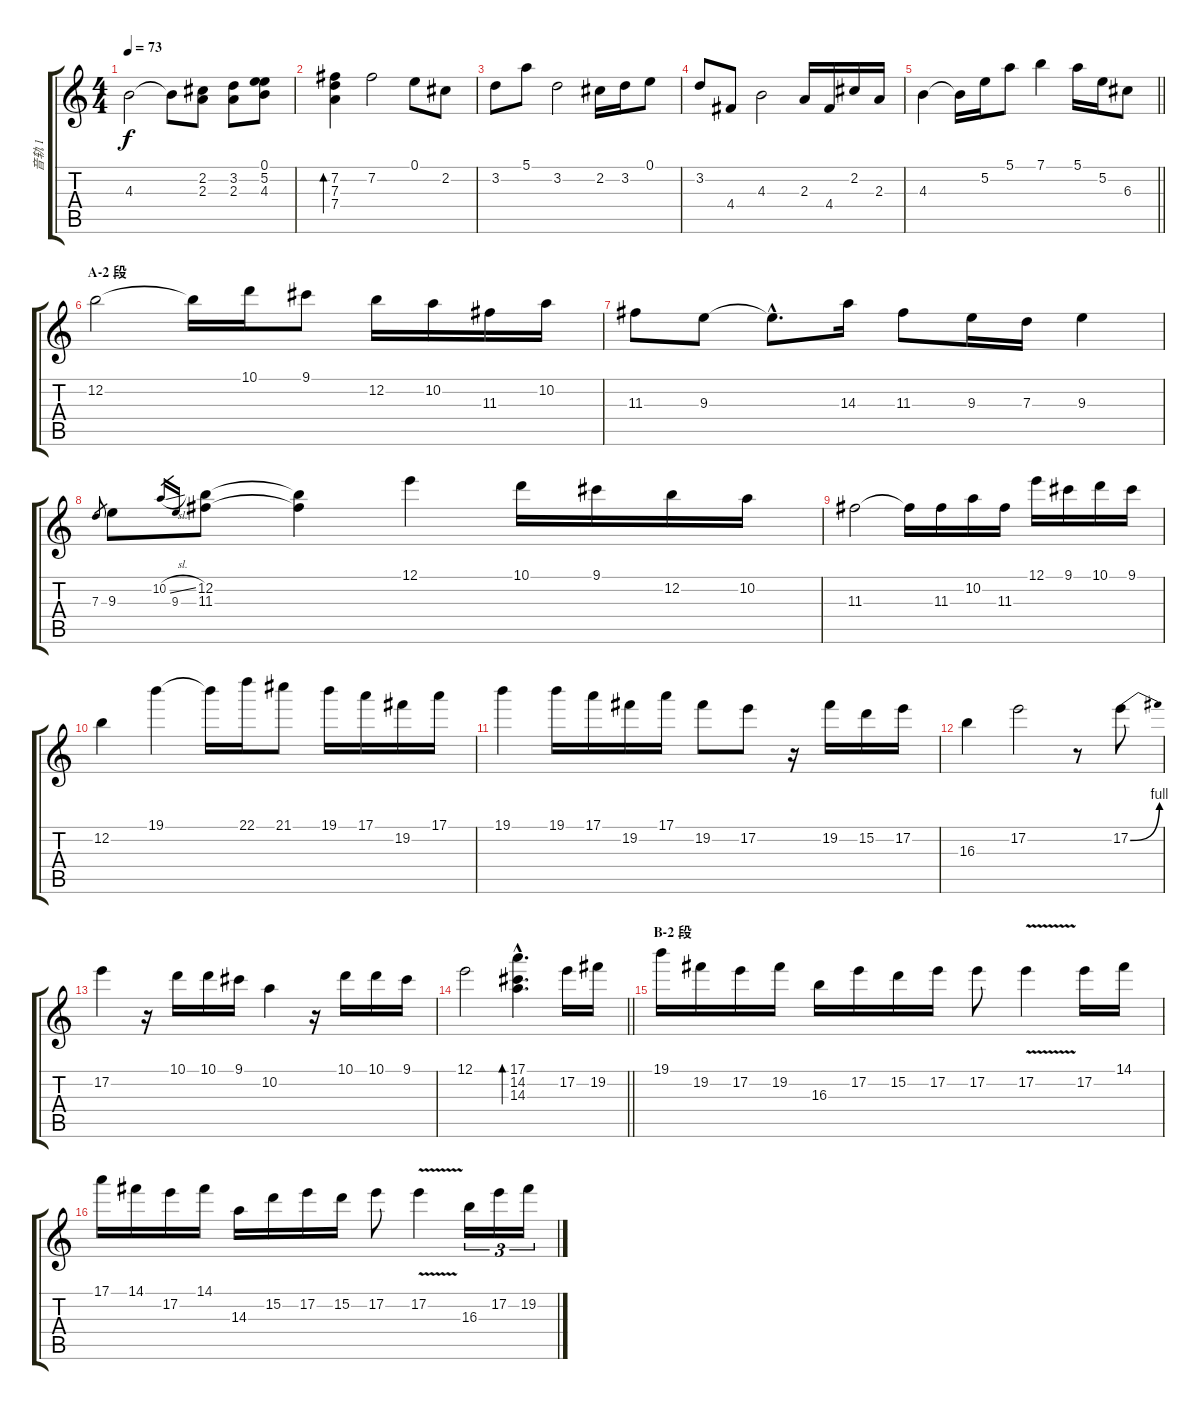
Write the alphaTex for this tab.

\track ("音轨 1" "音轨 1") {instrument electricguitarclean}
\staff {score tabs}
\tuning (E4 B3 G3 D3 A2 E2) {hide}
\ts (4 4)
\tempo 73
\clef g2
\ks c
4.3.2{dy f} 4.3{t}.8 (2.2 2.3).8 (3.2 2.3).8 (0.1 5.2 4.3).8 |
(7.2 7.3 7.4).4{bd 120} 7.2.2 0.1.8 2.2.8 |
3.2.8 5.1.8 3.2.2 2.2.16 3.2.16 0.1.8 |
3.2.8 4.4.8 4.3.2 2.3.16 4.4.16 2.2.16 2.3.16 |
\barLineRight lightlight
4.3.4 4.3{t}.16 5.2.16 5.1.8 7.1.4 5.1.16 5.2.16 6.3.8 |
\section ("" "A-2 段")
12.2.2{volume 10 instrument overdrivenguitar} 12.2{t}.16 10.1.16 9.1.8 12.2.16 10.2.16 11.3.16 10.2.16 |
11.3.8 9.3.8 9.3{hac t}.8{d} 14.3.16 11.3.8 9.3.16 7.3.16 9.3.4 |
7.3.8{gr} 9.3.8 10.2{sl}.16{gr} 9.3.16{gr} (12.2 11.3).8 (12.2{t} 11.3{t}).4 12.1.4 10.1.16 9.1.16 12.2.16 10.2.16 |
11.3.2 11.3{t}.16 11.3.16 10.2.16 11.3.16 12.1.16 9.1.16 10.1.16 9.1.16 |
12.2.4 19.1.4 19.1{t}.16 22.1.16 21.1.8 19.1.16 17.1.16 19.2.16 17.1.16 |
19.1.4 19.1.16 17.1.16 19.2.16 17.1.16 19.2.8 17.2.8 r.16 19.2.16 15.2.16 17.2.16 |
16.3.4 17.2.2 r.8 17.2{be (bend 0 0 60 4)}.8 |
17.2.4 r.16{volume 12 instrument electricguitarclean} 10.1.16 10.1.16 9.1.16 10.2.4 r.16 10.1.16 10.1.16 9.1.16 |
\barLineRight lightlight
12.1.2 (17.1{hac} 14.2{hac} 14.3{hac}).4{d bd 240} 17.2.16 19.2.16 |
\section ("" "B-2 段")
19.1.16 19.2.16 17.2.16 19.2.16 16.3.16 17.2.16 15.2.16 17.2.16 17.2.8 17.2{v}.4 17.2.16 14.1.16 |
17.1.16 14.1.16 17.2.16 14.1.16 14.3.16 15.2.16 17.2.16 15.2.16 17.2.8 17.2{v}.4 16.3.16{tu (3 2)} 17.2.16{tu (3 2)} 19.2.16{tu (3 2)}
